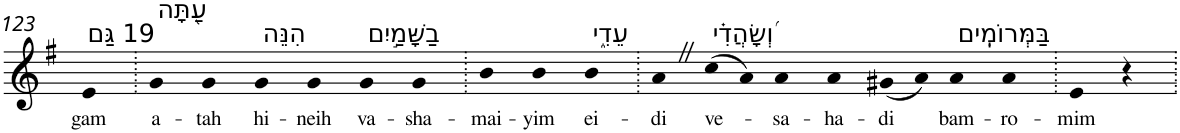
**kern	**text
*part1	*part1
*staff1	*staff1
*I"Piano	*
*I'Pno	*
!!LO:PB:g=z
*clefG2	*
*k[f#]	*
*G:	*
=123	=123
!LO:TX:a:t=19 גַּם	!
!	!LO:LY:b
4e	gam
=124.	=124.
!LO:TX:a:t=עַ֭תָּה	!
!	!LO:LY:b
4g	a-
!	!LO:LY:b
4g	-tah
!LO:TX:a:t=הִנֵּה	!
!	!LO:LY:b
4g	hi-
!	!LO:LY:b
4g	-neih
!LO:TX:a:t=בַשָּׁמַ֣יִם	!
!	!LO:LY:b
4g	va-
!	!LO:LY:b
4g	-sha-
=125.	=125.
!	!LO:LY:b
4b	-mai-
!	!LO:LY:b
4b	-yim
!LO:TX:a:t=עֵדִ֑י	!
!	!LO:LY:b
4b	ei-
=126.	=126.
!	!LO:LY:b
4aZ	-di
!LO:TX:a:t=וְ֝שָׂהֲדִ֗י	!
!	!LO:LY:b
(8cc	ve-
8a)	.
!	!LO:LY:b
4a	-sa-
!	!LO:LY:b
4a	-ha-
!	!LO:LY:b
(8g#X	-di
8a)	.
!LO:TX:a:t=בַּמְּרוֹמִֽים	!
!	!LO:LY:b
4a	bam-
!	!LO:LY:b
4a	-ro-
=127.	=127.
!	!LO:LY:b
4e	-mim
4r	.
=.	=.
*-	*-
